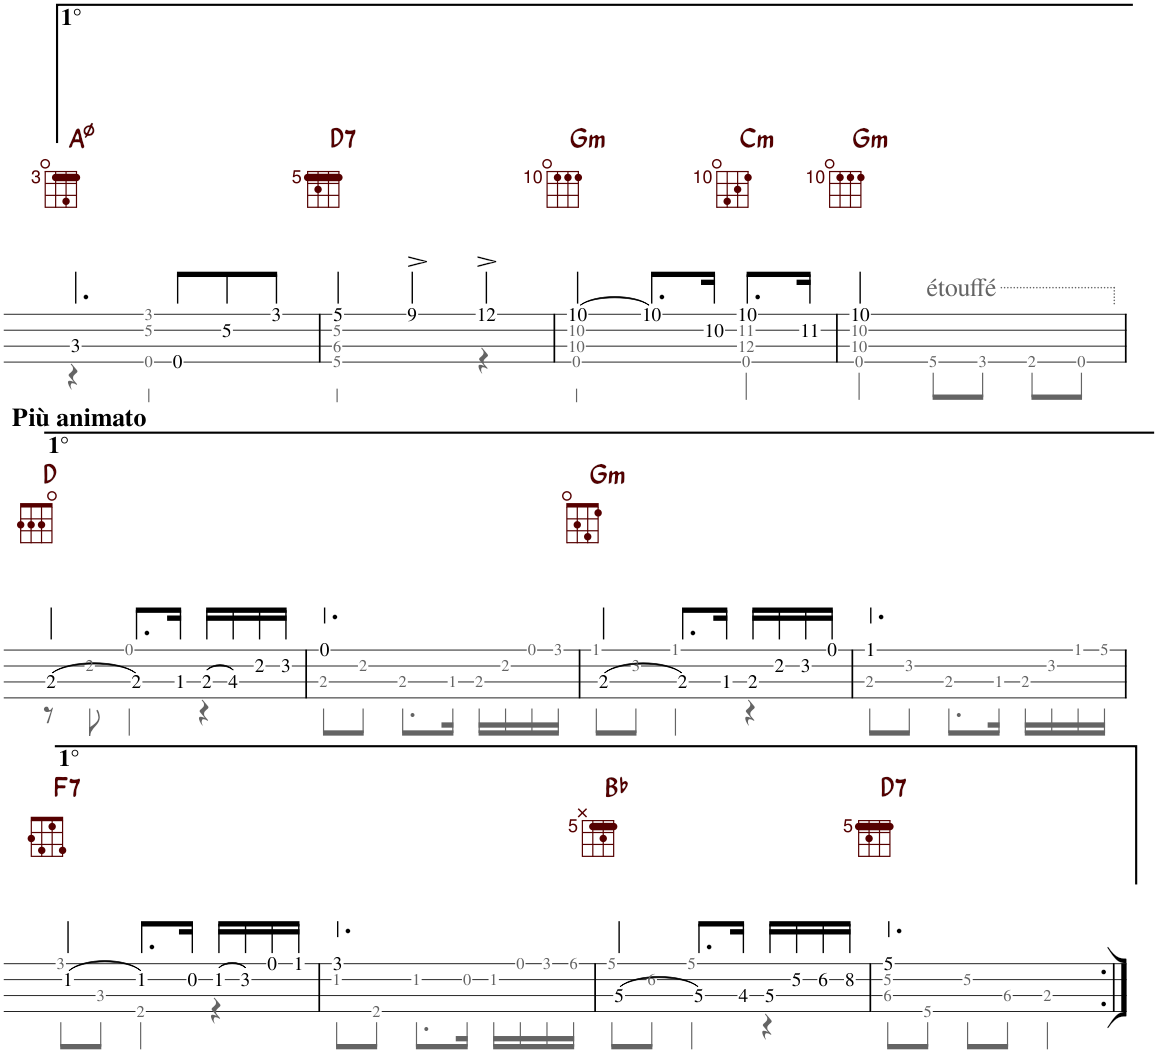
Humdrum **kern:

**kern	**harte
*part1	*part1
*staff1	*
*I"Ukulélé [Tablature]	*
!!LO:PB:g=z
*k[b-e-]	*
*M3/4	*
=18	=18
*^	*
4.e-/	4r	A:hdim7
.	2g!i\ 2a!i\ 2cc!i\	.
8g/L	.	.
8a/	.	.
8cc/J	.	.
=19	=19	=19
!	!	!LO:H:kt=7
4dd/	2cc!i\ 2g-!i\ 2a!i\	D:7
4ff#X^/	.	.
4aa^/	4r	.
=20	=20	=20
!	!	!LO:H:kt=m
[4gg/	2g!i\ 2b-!i\ 2dd!i\	G:min
8.gg/L]	.	.
16dd/Jk	.	.
!	!	!LO:H:kt=m
8.gg/L	4g!i\ 4cc!i\ 4ee-!i\	C:min
16ee-/Jk	.	.
=21	=21	=21
!	!	!LO:H:kt=m
4gg/	4g!i\ 4b-!i\ 4dd!i\	G:min
!LO:TX:a:t=étouffé	!	!
2ryy	8cc!i\L	.
.	8b-!i\J	.
.	8a!i\L	.
.	8g!i\J	.
!!LO:LB:g=z	!!
=22	=22	=22
!LO:TX:a:B:t=Più animato	!	!
[4d/	8r	D:maj
.	8f#X!i\	.
8.d/L]	4a!i\	.
16c#X/Jk	.	.
(16d/LL	4r	.
16en/)	.	.
16f#X/	.	.
16g/JJ	.	.
=23	=23	=23
2.a/	8d!i\L	.
.	8f#X!i\J	.
.	8.d!i\L	.
.	16c#X!i\Jk	.
.	16d!i\LL	.
.	16f#!i\	.
.	16a!i\	.
.	16ccn!i\JJ	.
=24	=24	=24
!	!	!LO:H:kt=m
[4d/	8b-!i\L	G:min
.	8g!i\J	.
8.d/L]	4b-!i\	.
16c#X/Jk	.	.
16d/LL	4r	.
16f#X/	.	.
16g/	.	.
16a/JJ	.	.
=25	=25	=25
2.b-/	8d!i\L	.
.	8g!i\J	.
.	8.d!i\L	.
.	16c#X!i\Jk	.
.	16d!i\LL	.
.	16g!i\	.
.	16b-!i\	.
.	16dd!i\JJ	.
!!LO:LB:g=z	!!
=26	=26	=26
!	!	!LO:H:kt=7
[4fn/	8cc!i\L	F:7
.	8e-!i\J	.
8.f/L]	4a!i\	.
16en/Jk	.	.
(16f/LL	4r	.
16g/)	.	.
16a/	.	.
16b-/JJ	.	.
=27	=27	=27
2.cc/	8f!i\L	.
.	8a!i\J	.
.	8.f!i\L	.
.	16en!i\Jk	.
.	16f!i\LL	.
.	16a!i\	.
.	16cc!i\	.
.	16ee-X!i\JJ	.
=28	=28	=28
[4f/	8dd!i\L	Bb:maj
.	8b-!i\J	.
8.f/L]	4dd!i\	.
16en/Jk	.	.
16f/LL	4r	.
16a/	.	.
16b-/	.	.
16cc/JJ	.	.
=29	=29	=29
!	!	!LO:H:kt=7
2.dd/	8f#!i\ 8a!i\L	D:7
.	8cc!i\J	.
.	8a!i\L	.
.	8f#!i\J	.
.	4d!i\	.
*v	*v	*
=:|!	=:|!
*-	*-
